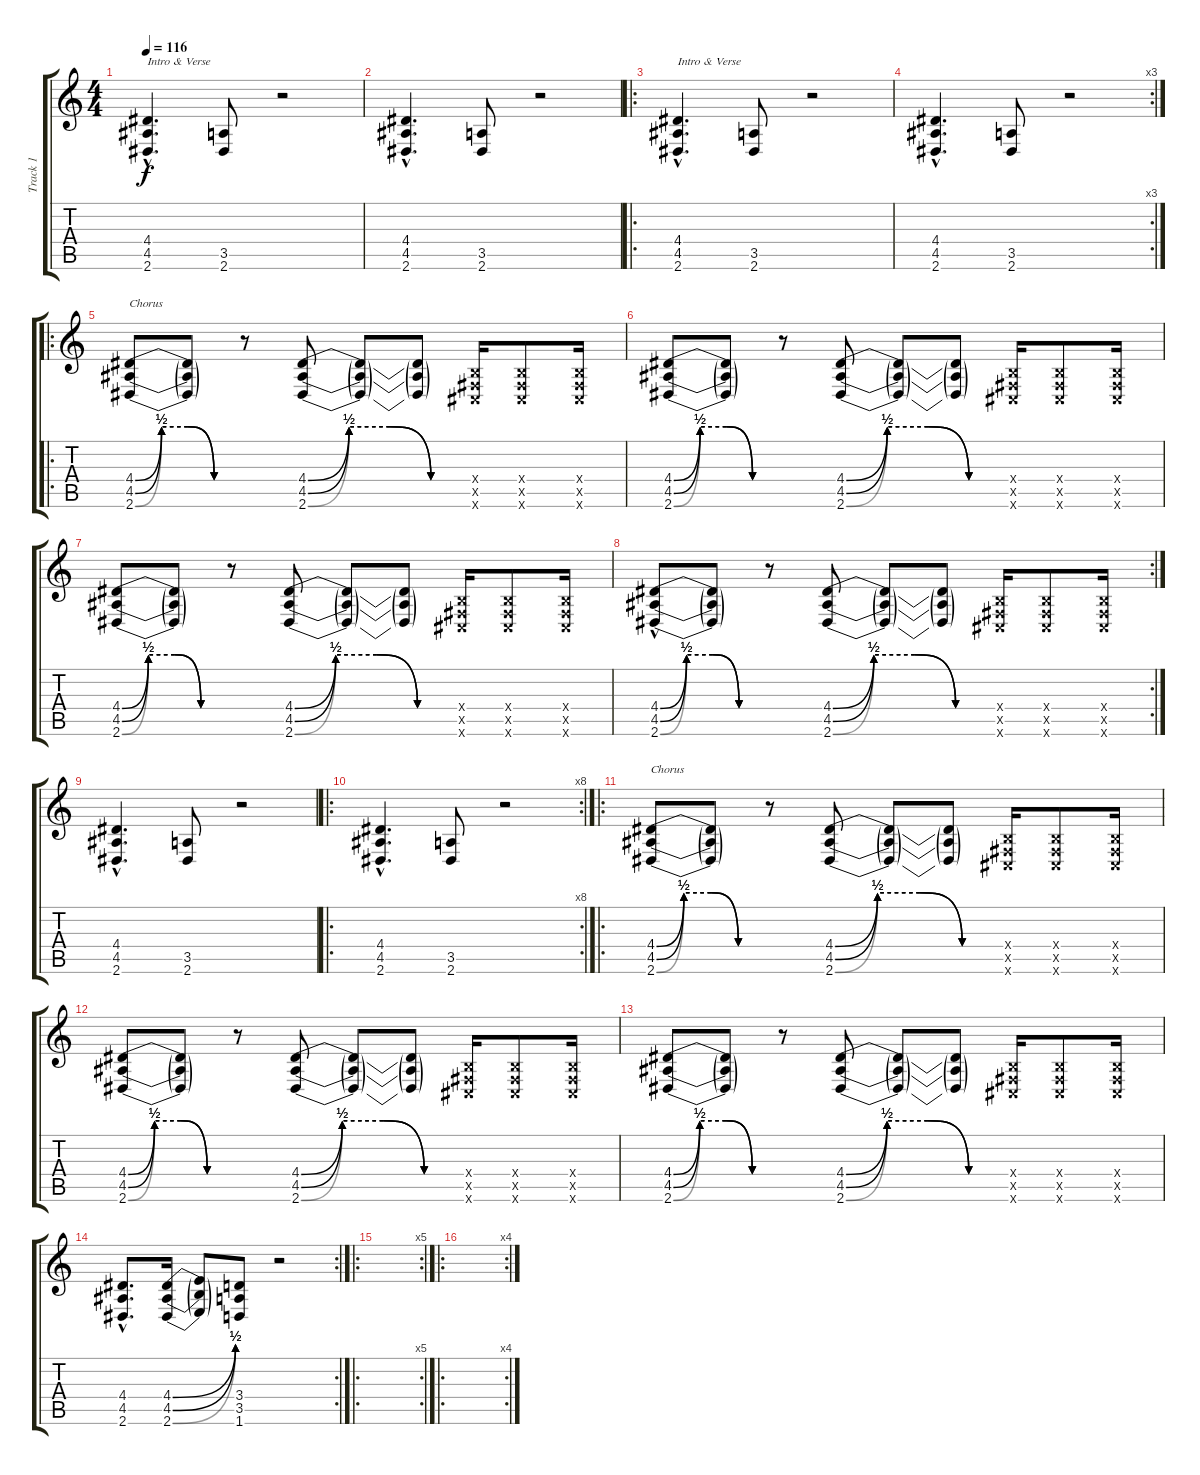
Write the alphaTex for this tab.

\track ("Track 1" "Track 1") {instrument distortionguitar}
\staff {score tabs}
\tuning (Db4 Ab3 E3 B2 Gb2 Db2) {hide}
\ts (4 4)
\tempo 116
\clef g2
\ks c
(4.4{hac} 4.5{hac} 2.6{hac}).4{d txt "Intro & Verse" dy f instrument distortionguitar} (3.5 2.6).8 r.2 |
(4.4{hac} 4.5{hac} 2.6{hac}).4{d} (3.5 2.6).8 r.2 |
\ro
(4.4{hac} 4.5{hac} 2.6{hac}).4{d txt "Intro & Verse"} (3.5 2.6).8 r.2 |
\rc 3
(4.4{hac} 4.5{hac} 2.6{hac}).4{d} (3.5 2.6).8 r.2 |
\ro
(4.4{be (custom 0 0 15 2 30 2 45 0 60 0)} 4.5{be (custom 0 0 15 2 30 2 45 0 60 0)} 2.6{be (custom 0 0 15 2 30 2 45 0 60 0)}).8{txt "Chorus"} (4.4{t} 4.5{t} 2.6{t}).8 r.8 (4.4{be (custom 0 0 15 2 30 2 45 0 60 0)} 4.5{be (custom 0 0 15 2 30 2 45 0 60 0)} 2.6{be (custom 0 0 15 2 30 2 45 0 60 0)}).8 (4.4{t} 4.5{t} 2.6{t}).8 (4.4{t} 4.5{t} 2.6{t}).8 (0.4{x} 0.5{x} 0.6{x}).16 (0.4{x} 0.5{x} 0.6{x}).8 (0.4{x} 0.5{x} 0.6{x}).16 |
(4.4{be (custom 0 0 15 2 30 2 45 0 60 0)} 4.5{be (custom 0 0 15 2 30 2 45 0 60 0)} 2.6{be (custom 0 0 15 2 30 2 45 0 60 0)}).8 (4.4{t} 4.5{t} 2.6{t}).8 r.8 (4.4{be (custom 0 0 15 2 30 2 45 0 60 0)} 4.5{be (custom 0 0 15 2 30 2 45 0 60 0)} 2.6{be (custom 0 0 15 2 30 2 45 0 60 0)}).8 (4.4{t} 4.5{t} 2.6{t}).8 (4.4{t} 4.5{t} 2.6{t}).8 (0.4{x} 0.5{x} 0.6{x}).16 (0.4{x} 0.5{x} 0.6{x}).8 (0.4{x} 0.5{x} 0.6{x}).16 |
(4.4{be (custom 0 0 15 2 30 2 45 0 60 0)} 4.5{be (custom 0 0 15 2 30 2 45 0 60 0)} 2.6{be (custom 0 0 15 2 30 2 45 0 60 0)}).8 (4.4{t} 4.5{t} 2.6{t}).8 r.8 (4.4{be (custom 0 0 15 2 30 2 45 0 60 0)} 4.5{be (custom 0 0 15 2 30 2 45 0 60 0)} 2.6{be (custom 0 0 15 2 30 2 45 0 60 0)}).8 (4.4{t} 4.5{t} 2.6{t}).8 (4.4{t} 4.5{t} 2.6{t}).8 (0.4{x} 0.5{x} 0.6{x}).16 (0.4{x} 0.5{x} 0.6{x}).8 (0.4{x} 0.5{x} 0.6{x}).16 |
\rc 2
(4.4{be (custom 0 0 15 2 30 2 45 0 60 0) hac} 4.5{be (custom 0 0 15 2 30 2 45 0 60 0) hac} 2.6{be (custom 0 0 15 2 30 2 45 0 60 0) hac}).8 (4.4{t} 4.5{t} 2.6{t}).8 r.8 (4.4{be (custom 0 0 15 2 30 2 45 0 60 0)} 4.5{be (custom 0 0 15 2 30 2 45 0 60 0)} 2.6{be (custom 0 0 15 2 30 2 45 0 60 0)}).8 (4.4{t} 4.5{t} 2.6{t}).8 (4.4{t} 4.5{t} 2.6{t}).8 (0.4{x} 0.5{x} 0.6{x}).16 (0.4{x} 0.5{x} 0.6{x}).8 (0.4{x} 0.5{x} 0.6{x}).16 |
(4.4{hac} 4.5{hac} 2.6{hac}).4{d} (3.5 2.6).8 r.2 |
\ro
\rc 8
(4.4{hac} 4.5{hac} 2.6{hac}).4{d} (3.5 2.6).8 r.2 |
\ro
(4.4{be (custom 0 0 15 2 30 2 45 0 60 0)} 4.5{be (custom 0 0 15 2 30 2 45 0 60 0)} 2.6{be (custom 0 0 15 2 30 2 45 0 60 0)}).8{txt "Chorus"} (4.4{t} 4.5{t} 2.6{t}).8 r.8 (4.4{be (custom 0 0 15 2 30 2 45 0 60 0)} 4.5{be (custom 0 0 15 2 30 2 45 0 60 0)} 2.6{be (custom 0 0 15 2 30 2 45 0 60 0)}).8 (4.4{t} 4.5{t} 2.6{t}).8 (4.4{t} 4.5{t} 2.6{t}).8 (0.4{x} 0.5{x} 0.6{x}).16 (0.4{x} 0.5{x} 0.6{x}).8 (0.4{x} 0.5{x} 0.6{x}).16 |
(4.4{be (custom 0 0 15 2 30 2 45 0 60 0)} 4.5{be (custom 0 0 15 2 30 2 45 0 60 0)} 2.6{be (custom 0 0 15 2 30 2 45 0 60 0)}).8 (4.4{t} 4.5{t} 2.6{t}).8 r.8 (4.4{be (custom 0 0 15 2 30 2 45 0 60 0)} 4.5{be (custom 0 0 15 2 30 2 45 0 60 0)} 2.6{be (custom 0 0 15 2 30 2 45 0 60 0)}).8 (4.4{t} 4.5{t} 2.6{t}).8 (4.4{t} 4.5{t} 2.6{t}).8 (0.4{x} 0.5{x} 0.6{x}).16 (0.4{x} 0.5{x} 0.6{x}).8 (0.4{x} 0.5{x} 0.6{x}).16 |
(4.4{be (custom 0 0 15 2 30 2 45 0 60 0)} 4.5{be (custom 0 0 15 2 30 2 45 0 60 0)} 2.6{be (custom 0 0 15 2 30 2 45 0 60 0)}).8 (4.4{t} 4.5{t} 2.6{t}).8 r.8 (4.4{be (custom 0 0 15 2 30 2 45 0 60 0)} 4.5{be (custom 0 0 15 2 30 2 45 0 60 0)} 2.6{be (custom 0 0 15 2 30 2 45 0 60 0)}).8 (4.4{t} 4.5{t} 2.6{t}).8 (4.4{t} 4.5{t} 2.6{t}).8 (0.4{x} 0.5{x} 0.6{x}).16 (0.4{x} 0.5{x} 0.6{x}).8 (0.4{x} 0.5{x} 0.6{x}).16 |
\rc 2
(4.4{hac} 4.5{hac} 2.6{hac}).8{d} (4.4{be (bend 0 0 60 2)} 4.5{be (bend 0 0 60 2)} 2.6{be (bend 0 0 60 2)}).16 (4.4{t} 4.5{t} 2.6{t}).8 (3.4 3.5 1.6).8 r.2 |
\ro
\rc 5
|
\ro
\rc 4
